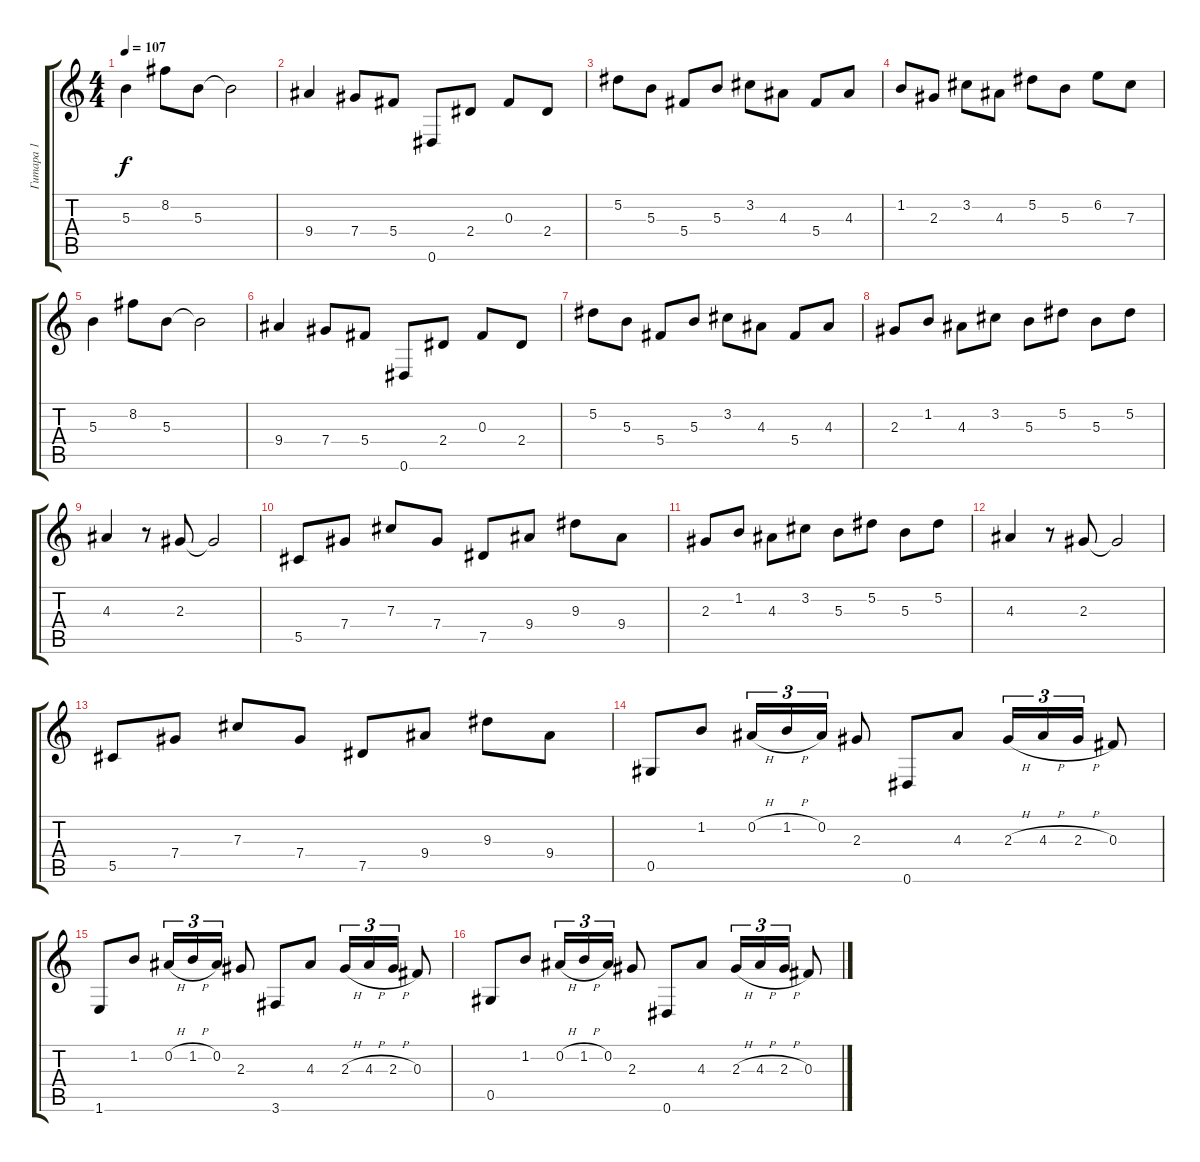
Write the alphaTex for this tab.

\track ("Гитара 1" "Гитара 1") {instrument acousticguitarsteel}
\staff {score tabs}
\tuning (Eb4 Bb3 Gb3 Db3 Ab2 Eb2) {hide}
\ts (4 4)
\tempo 107
\clef g2
\ks c
5.3.4{dy f} 8.2.8 5.3.8 5.3{t}.2 |
9.4.4 7.4.8 5.4.8 0.6.8 2.4.8 0.3.8 2.4.8 |
5.2.8 5.3.8 5.4.8 5.3.8 3.2.8 4.3.8 5.4.8 4.3.8 |
1.2.8 2.3.8 3.2.8 4.3.8 5.2.8 5.3.8 6.2.8 7.3.8 |
5.3.4 8.2.8 5.3.8 5.3{t}.2 |
9.4.4 7.4.8 5.4.8 0.6.8 2.4.8 0.3.8 2.4.8 |
5.2.8 5.3.8 5.4.8 5.3.8 3.2.8 4.3.8 5.4.8 4.3.8 |
2.3.8 1.2.8 4.3.8 3.2.8 5.3.8 5.2.8 5.3.8 5.2.8 |
4.3.4 r.8 2.3.8 2.3{t}.2 |
5.5.8 7.4.8 7.3.8 7.4.8 7.5.8 9.4.8 9.3.8 9.4.8 |
2.3.8 1.2.8 4.3.8 3.2.8 5.3.8 5.2.8 5.3.8 5.2.8 |
4.3.4 r.8 2.3.8 2.3{t}.2 |
5.5.8 7.4.8 7.3.8 7.4.8 7.5.8 9.4.8 9.3.8 9.4.8 |
0.5.8 1.2.8 0.2{h}.16{tu (3 2)} 1.2{h}.16{tu (3 2)} 0.2.16{tu (3 2)} 2.3.8 0.6.8 4.3.8 2.3{h}.16{tu (3 2)} 4.3{h}.16{tu (3 2)} 2.3{h}.16{tu (3 2)} 0.3.8 |
1.6.8 1.2.8 0.2{h}.16{tu (3 2)} 1.2{h}.16{tu (3 2)} 0.2.16{tu (3 2)} 2.3.8 3.6.8 4.3.8 2.3{h}.16{tu (3 2)} 4.3{h}.16{tu (3 2)} 2.3{h}.16{tu (3 2)} 0.3.8 |
0.5.8 1.2.8 0.2{h}.16{tu (3 2)} 1.2{h}.16{tu (3 2)} 0.2.16{tu (3 2)} 2.3.8 0.6.8 4.3.8 2.3{h}.16{tu (3 2)} 4.3{h}.16{tu (3 2)} 2.3{h}.16{tu (3 2)} 0.3.8
